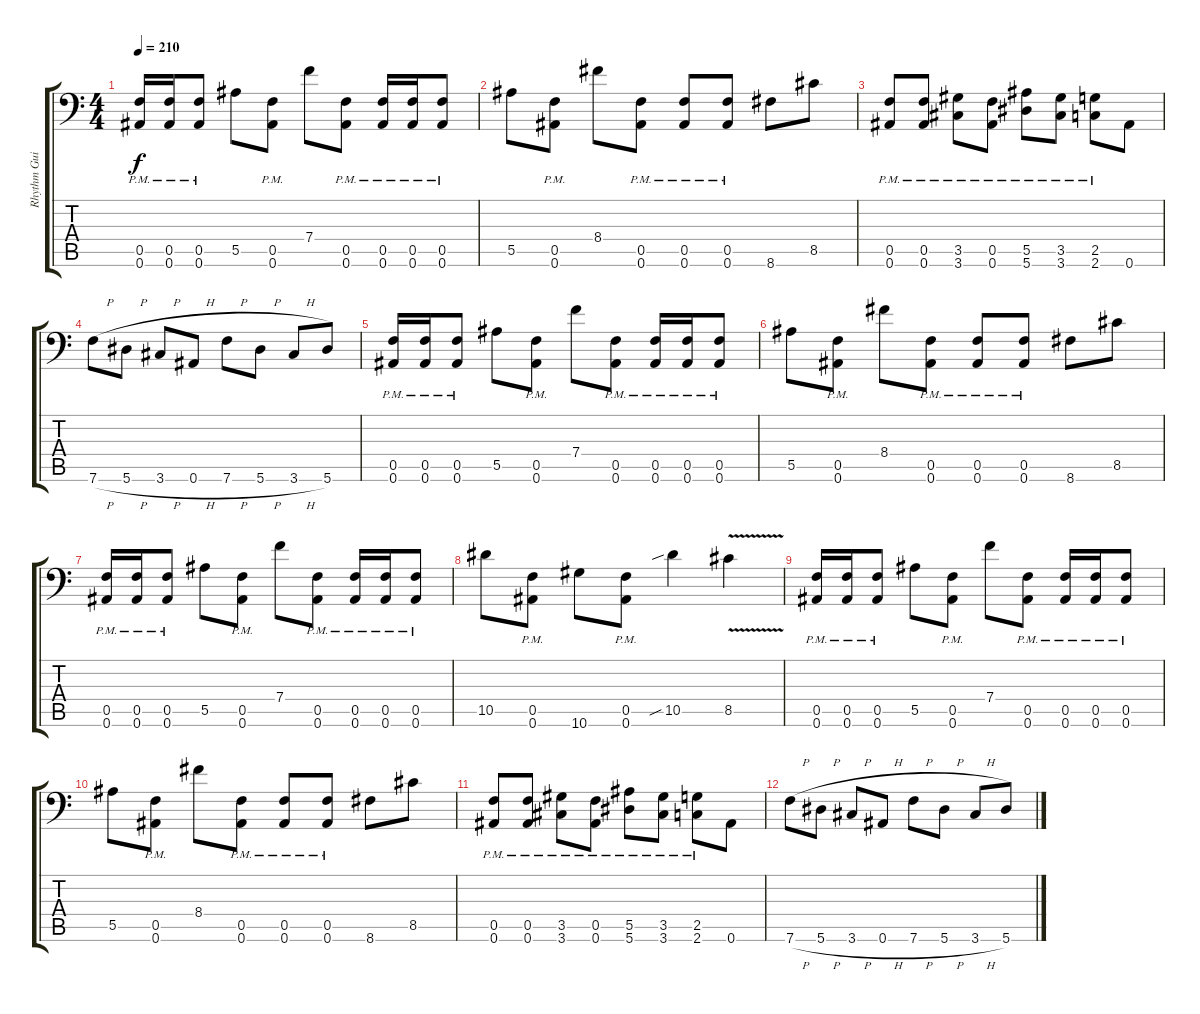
\track ("Rhythm Guitar II" "Rhythm Gui") {instrument overdrivenguitar}
\staff {score tabs}
\tuning (C4 G3 Eb3 Bb2 F2 Bb1) {hide}
\ts (4 4)
\tempo 210
\clef f4
\ks c
(0.5{pm} 0.6{pm}).16{dy f} (0.5{pm} 0.6{pm}).16 (0.5{pm} 0.6{pm}).8 5.5.8 (0.5{pm} 0.6{pm}).8 7.4.8 (0.5{pm} 0.6{pm}).8 (0.5{pm} 0.6{pm}).16 (0.5{pm} 0.6{pm}).16 (0.5{pm} 0.6{pm}).8 |
5.5.8 (0.5{pm} 0.6{pm}).8 8.4.8 (0.5{pm} 0.6{pm}).8 (0.5{pm} 0.6{pm}).8 (0.5{pm} 0.6{pm}).8 8.6.8 8.5.8 |
(0.5{pm} 0.6{pm}).8 (0.5{pm} 0.6{pm}).8 (3.5{pm} 3.6{pm}).8 (0.5{pm} 0.6{pm}).8 (5.5{pm} 5.6{pm}).8 (3.5{pm} 3.6{pm}).8 (2.5{pm} 2.6{pm}).8 0.6.8 |
7.6{h}.8 5.6{h}.8 3.6{h}.8 0.6{h}.8 7.6{h}.8 5.6{h}.8 3.6{h}.8 5.6.8 |
(0.5{pm} 0.6{pm}).16 (0.5{pm} 0.6{pm}).16 (0.5{pm} 0.6{pm}).8 5.5.8 (0.5{pm} 0.6{pm}).8 7.4.8 (0.5{pm} 0.6{pm}).8 (0.5{pm} 0.6{pm}).16 (0.5{pm} 0.6{pm}).16 (0.5{pm} 0.6{pm}).8 |
5.5.8 (0.5{pm} 0.6{pm}).8 8.4.8 (0.5{pm} 0.6{pm}).8 (0.5{pm} 0.6{pm}).8 (0.5{pm} 0.6{pm}).8 8.6.8 8.5.8 |
(0.5{pm} 0.6{pm}).16 (0.5{pm} 0.6{pm}).16 (0.5{pm} 0.6{pm}).8 5.5.8 (0.5{pm} 0.6{pm}).8 7.4.8 (0.5{pm} 0.6{pm}).8 (0.5{pm} 0.6{pm}).16 (0.5{pm} 0.6{pm}).16 (0.5{pm} 0.6{pm}).8 |
10.5.8 (0.5{pm} 0.6{pm}).8 10.6.8 (0.5{pm} 0.6{pm}).8 10.5{sib}.4 8.5{v}.4 |
(0.5{pm} 0.6{pm}).16 (0.5{pm} 0.6{pm}).16 (0.5{pm} 0.6{pm}).8 5.5.8 (0.5{pm} 0.6{pm}).8 7.4.8 (0.5{pm} 0.6{pm}).8 (0.5{pm} 0.6{pm}).16 (0.5{pm} 0.6{pm}).16 (0.5{pm} 0.6{pm}).8 |
5.5.8 (0.5{pm} 0.6{pm}).8 8.4.8 (0.5{pm} 0.6{pm}).8 (0.5{pm} 0.6{pm}).8 (0.5{pm} 0.6{pm}).8 8.6.8 8.5.8 |
(0.5{pm} 0.6{pm}).8 (0.5{pm} 0.6{pm}).8 (3.5{pm} 3.6{pm}).8 (0.5{pm} 0.6{pm}).8 (5.5{pm} 5.6{pm}).8 (3.5{pm} 3.6{pm}).8 (2.5{pm} 2.6{pm}).8 0.6.8 |
7.6{h}.8 5.6{h}.8 3.6{h}.8 0.6{h}.8 7.6{h}.8 5.6{h}.8 3.6{h}.8 5.6.8
